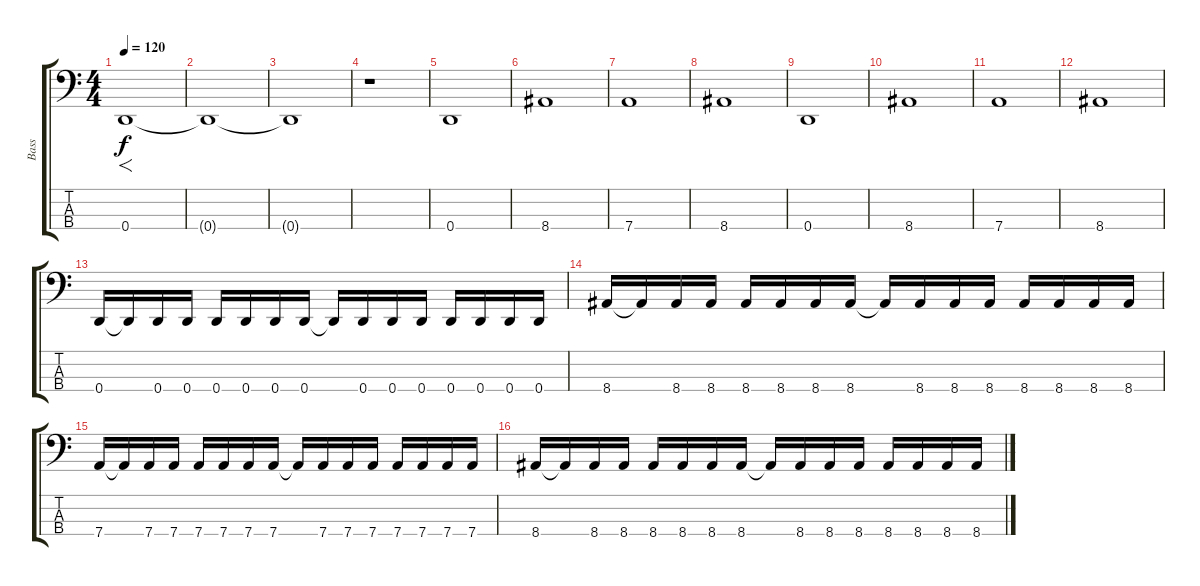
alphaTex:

\track ("Bass" "Bass") {instrument electricbassfinger}
\staff {score tabs}
\tuning (G2 D2 A1 D1) {hide}
\ts (4 4)
\tempo 120
\clef f4
\ks c
0.4.1{f dy f instrument electricbassfinger} |
0.4{t}.1 |
0.4{t}.1{volume 0} |
r.1 |
0.4.1{volume 13} |
8.4.1 |
7.4.1 |
8.4.1 |
0.4.1 |
8.4.1 |
7.4.1 |
8.4.1 |
0.4.16 0.4{t}.16 0.4.16 0.4.16 0.4.16 0.4.16 0.4.16 0.4.16 0.4{t}.16 0.4.16 0.4.16 0.4.16 0.4.16 0.4.16 0.4.16 0.4.16 |
8.4.16 8.4{t}.16 8.4.16 8.4.16 8.4.16 8.4.16 8.4.16 8.4.16 8.4{t}.16 8.4.16 8.4.16 8.4.16 8.4.16 8.4.16 8.4.16 8.4.16 |
7.4.16 7.4{t}.16 7.4.16 7.4.16 7.4.16 7.4.16 7.4.16 7.4.16 7.4{t}.16 7.4.16 7.4.16 7.4.16 7.4.16 7.4.16 7.4.16 7.4.16 |
8.4.16 8.4{t}.16 8.4.16 8.4.16 8.4.16 8.4.16 8.4.16 8.4.16 8.4{t}.16 8.4.16 8.4.16 8.4.16 8.4.16 8.4.16 8.4.16 8.4.16
